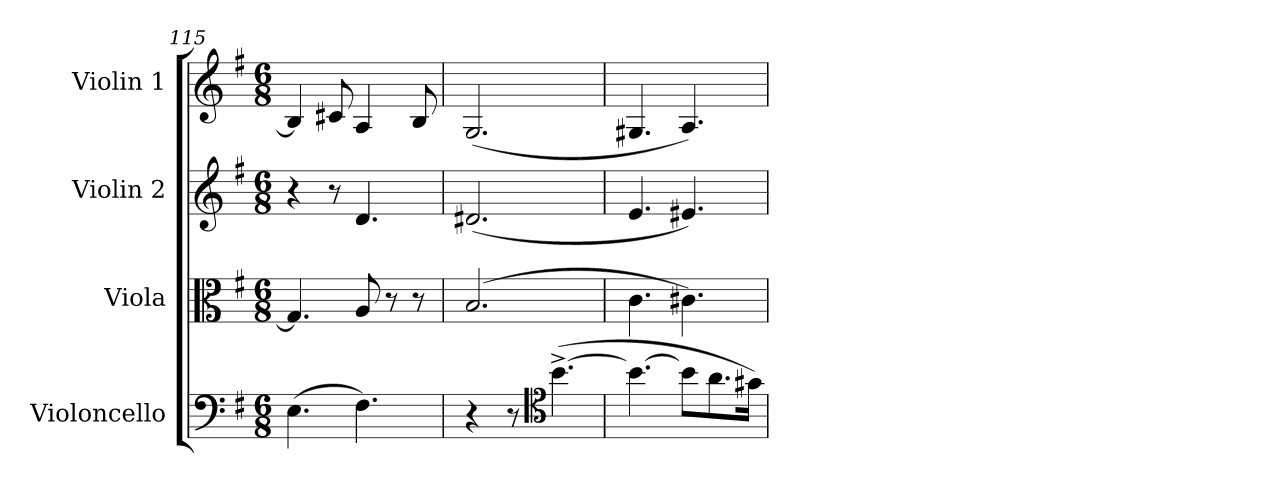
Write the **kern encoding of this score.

**kern	**kern	**kern	**kern
*part4	*part3	*part2	*part1
*staff4	*staff3	*staff2	*staff1
*I"Violoncello	*I"Viola	*I"Violin 2	*I"Violin 1
*I'Vc	*I'Vla	*I'Vln	*I'Vln
*clefF4	*clefC3	*clefG2	*clefG2
*k[f#]	*k[f#]	*k[f#]	*k[f#]
*M6/8	*M6/8	*M6/8	*M6/8
=115	=115	=115	=115
(4.E\	4.G/]	4r	4B/]
.	.	8r	8c#X/
4.F#\)	8A/	4.d/	4A/
.	8r	.	.
.	8r	.	8B/
=116	=116	=116	=116
4r	(2.B/	(2.d#X/	(2.G/
8r	.	.	.
*clefC4	*	*	*
([4.b^\	.	.	.
!!LO:LB:g=z
=117	=117	=117	=117
4.b\_	4.c\	4.e/	4.G#X/
8b\L]	4.c#X\)	4.e#X/)	4.A/)
8.a\	.	.	.
16g#X\Jk)	.	.	.
=	=	=	=
*-	*-	*-	*-
